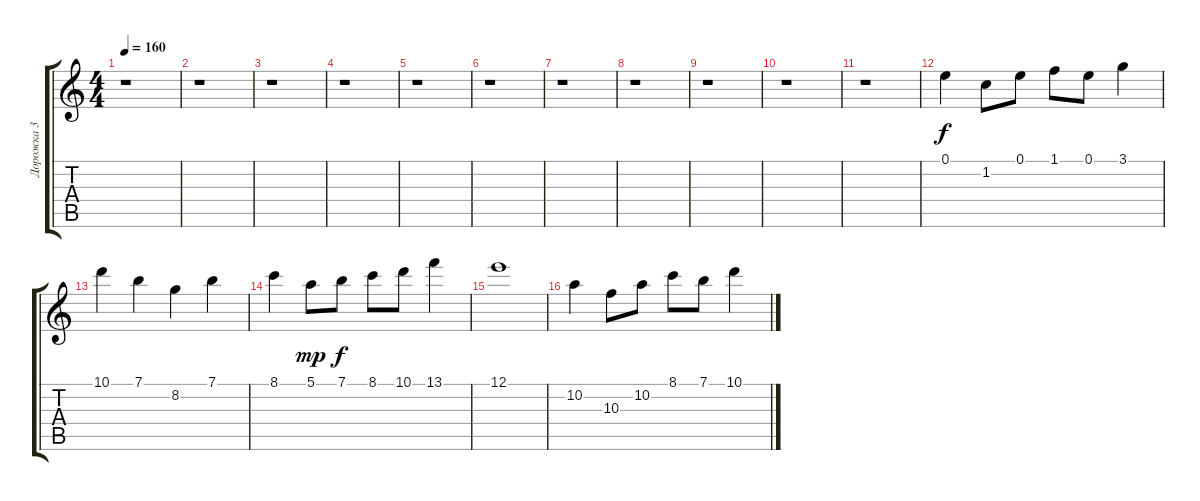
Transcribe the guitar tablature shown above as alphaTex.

\track ("Дорожка 3" "Дорожка 3") {instrument overdrivenguitar}
\staff {score tabs}
\tuning (E4 B3 G3 D3 A2 E2) {hide}
\ts (4 4)
\tempo 160
\clef g2
\ks c
r.1{dy f} |
r.1 |
r.1 |
r.1 |
r.1 |
r.1 |
r.1 |
r.1 |
r.1 |
r.1 |
r.1 |
0.1.4 1.2.8 0.1.8 1.1.8 0.1.8 3.1.4 |
10.1.4 7.1.4 8.2.4 7.1.4 |
8.1.4 5.1.8{dy mp} 7.1.8{dy f} 8.1.8 10.1.8 13.1.4 |
12.1.1 |
10.2.4 10.3.8 10.2.8 8.1.8 7.1.8 10.1.4
